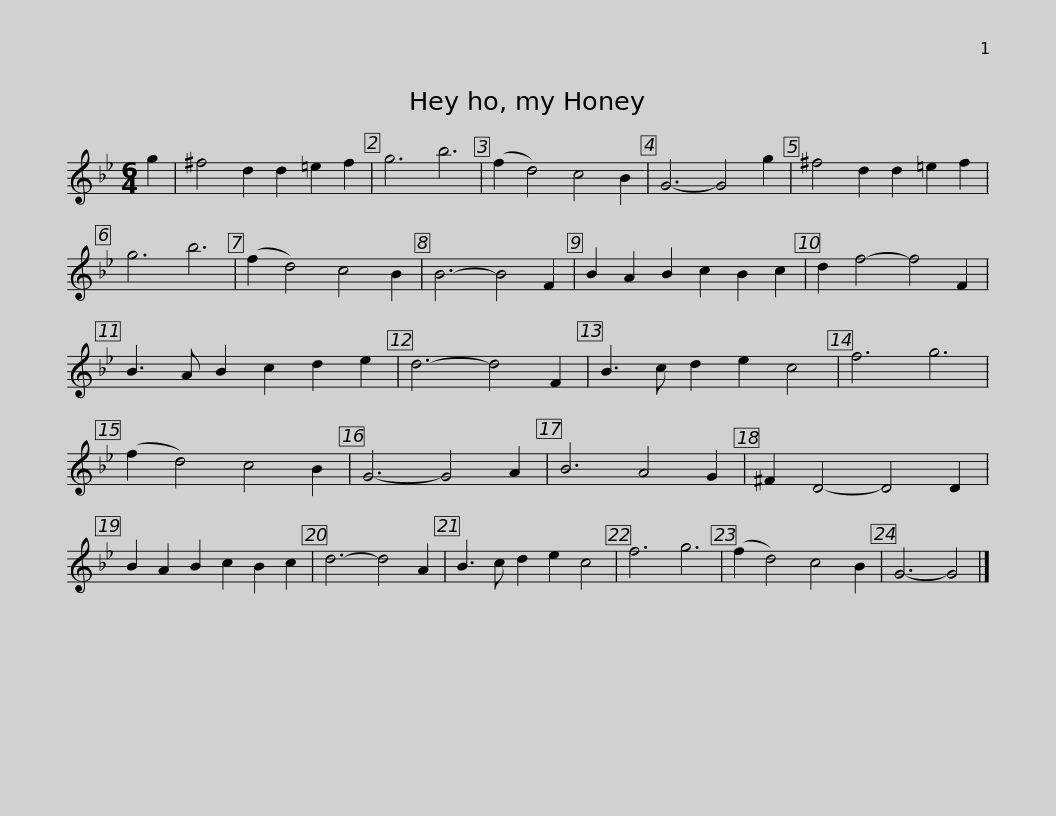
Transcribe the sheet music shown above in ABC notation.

X:1
L:1/8
M:6/4
I:linebreak $
K:Gmin
V:1 treble
V:1
 g2 | ^f4 d2 d2 =e2 f2 | g6 b6 | (f2 d4) c4 B2 | G6- G4 g2 | %5
 ^f4 d2 d2 =e2 f2 | g6 b6 | (f2 d4) c4 B2 | B6- B4 F2 |$ B2 A2 B2 c2 B2 c2 | %10
 d2 f4- f4 F2 | B3 A B2 c2 d2 e2 | d6- d4 F2 | B3 c d2 e2 c4 | f6 g6 | %15
 (f2 d4) c4 B2 | G6- G4 A2 |$ B6 A4 G2 | ^F2 D4- D4 D2 | B2 A2 B2 c2 B2 c2 | %20
 d6- d4 A2 | B3 c d2 e2 c4 | f6 g6 | (f2 d4) c4 B2 | G6- G4 |] %25
